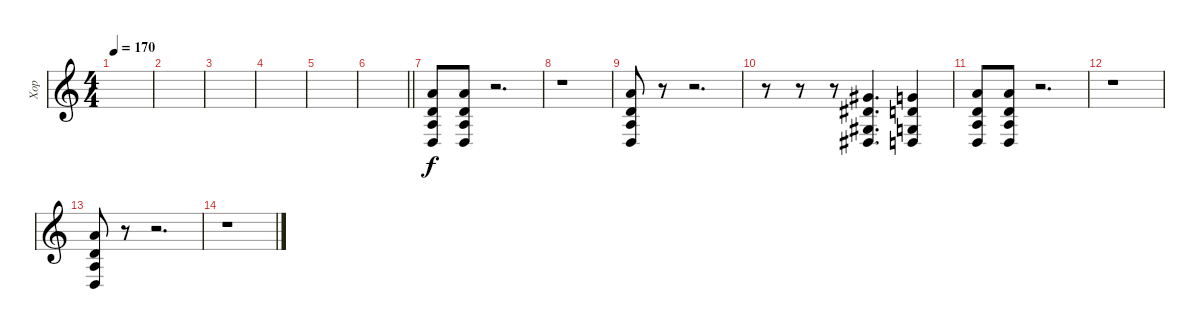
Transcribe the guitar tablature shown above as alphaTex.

\track ("Хор" "Хор") {mute instrument choiraahs}
\staff {score}
\tuning (E4 B3 G3 D3 A2 E2 B1) {hide}
\ts (4 4)
\tempo 170
\clef g2
\ks c
|
|
|
|
|
\barLineRight lightlight
|
(5.1 3.2 2.3 0.4).8 (5.1 3.2 2.3 0.4).8 r.2{d} |
r.1 |
(5.1 3.2 2.3 0.4).8 r.8 r.2{d} |
r.8 r.8 r.8 (9.2 8.3 6.4 6.5).4{d} (8.2 7.3 5.4 5.5).4 |
(5.1 3.2 2.3 0.4).8 (5.1 3.2 2.3 0.4).8 r.2{d} |
r.1 |
(5.1 3.2 2.3 0.4).8 r.8 r.2{d} |
r.1
